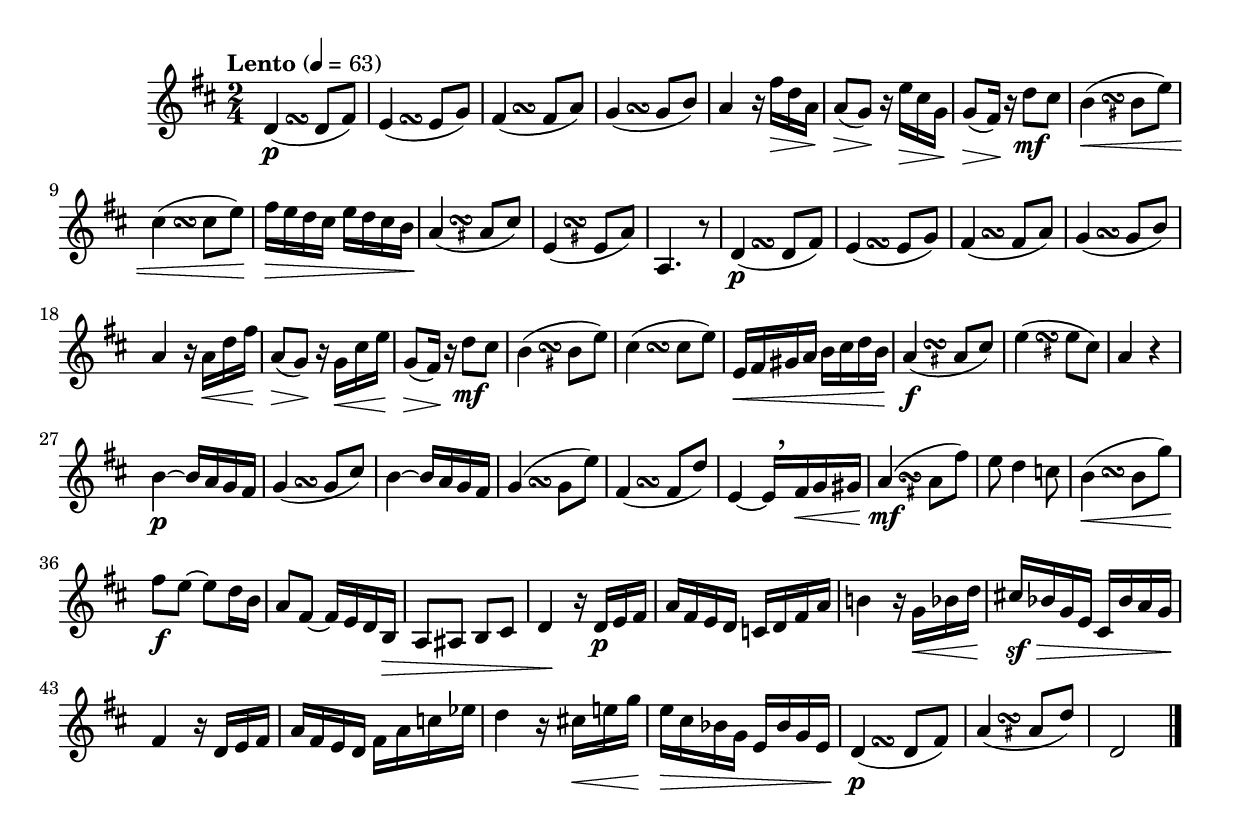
\version "2.22.0"

\include "../turn-markup.ily"

\relative {
  \language "english"

  \transposition f

  \tempo "Lento" 4=63

  \key d \major
  \time 2/4

  \textLengthOn
  \override TextScript.extra-spacing-width = #'(-0.5 . 0.5)
  \override TextScript.outside-staff-priority = ##f

  #(define measures-one-to-four #{
    \relative {
      \override TextScript.Y-offset = #-1.5
      <<
        { d'4( \p 8 f-sharp) | }
        { s8 s^\turn-markup }
      >>
      <<
        { e4( 8 g) | }
        { s8 s^\turn-markup }
      >>
      \override TextScript.Y-offset = #-0.5
      <<
        { f-sharp4( 8 a) | }
        { s8 s^\turn-markup }
      >>
      <<
        { g4( 8 b) | }
        { s8 s^\turn-markup }
      >>
    }
  #})

  \measures-one-to-four
  a'4 r16 f-sharp' \> d a |
  a8( \> g) \! r16 e' \> c-sharp g |
  g8( \> f-sharp16) \! r d'8 \mf c-sharp |
  \override TextScript.Y-offset = #0.5
  <<
    {
      b4( \< 8 e) |
      c-sharp4( 8 e) |
    }
    {
      s8 s^#(turn-with-accidentals (markup #:null) (markup #:sharp)) s4
      s8 s^\turn-markup
    }
  >>
  f-sharp16 \> e d c-sharp e d c-sharp b \! |
  <<
    {
      \stemUp a4( 8 c-sharp) \stemNeutral |
      e,4( 8 a) |
    }
    {
      s8 s^#(turn-with-accidentals (markup #:null) (markup #:sharp)) s4
      s8 s_#(turn-with-accidentals (markup #:null) (markup #:sharp))
    }
  >>
  a,4. r8 |

  \measures-one-to-four
  a'4 r16 a \< d f-sharp |
  a,8( \> g) \! r16 g \< c-sharp e |
  g,8( \> f-sharp16) \! r d'8 \mf c-sharp |
  \override TextScript.Y-offset = #0.5
  <<
    {
      b4( 8 e) |
      c-sharp4( 8 e) |
    }
    {
      s8 s^#(turn-with-accidentals (markup #:null) (markup #:sharp)) s4
      s8 s^\turn-markup
    }
  >>
  e,16 \< f-sharp g-sharp a b c-sharp d b |
  <<
    { \stemUp a4( \f 8 c-sharp) \stemNeutral | }
    { s8 s^#(turn-with-accidentals (markup #:null) (markup #:sharp)) }
  >>
  \override TextScript.Y-offset = #1.5
  <<
    { e4( 8 c-sharp) | }
    { s8 s^#(turn-with-accidentals (markup #:null) (markup #:sharp)) }
  >>
  a4 r |

  b4~ \p 16 a g f-sharp |
  \override TextScript.Y-offset = #-0.5
  <<
    { g4( 8 c-sharp) }
    { s8 s_\turn-markup }
  >> |
  b4~16 a g f-sharp |
  <<
    {
      g4( 8 e') |
      f-sharp,4( 8 d') |
    }
    {
      s8 s^\turn-markup s4
      s8 s_\turn-markup
    }
  >>
  e,4~16[ \tweak Y-offset #3 \breathe f-sharp \< g g-sharp] |
  \override TextScript.Y-offset = #0
  <<
    { a4( \mf 8 f-sharp') }
    { s8 s^#(turn-with-accidentals (markup #:null) (markup #:sharp)) }
  >> |
  e8 d4 c8 |
  \override TextScript.Y-offset = #0.5
  <<
    { b4( \< 8 g') }
    { s8 s^\turn-markup }
  >> |
  f-sharp8 \f e~8 d16 b |
  a8 f-sharp~16 e d b \tweak to-barline ##f \> |
  a8 a-sharp b c-sharp |
  d4 \! r16 d \p e f-sharp |

  a16 f-sharp e d c d f-sharp a |
  b!4 r16 g \< b-flat d |
  c-sharp!16 \sf \tweak to-barline ##f \> b-flat g e c-sharp b-flat' a g |
  f-sharp4 \! r16 d e f-sharp |
  a16 f-sharp e d f-sharp a c e-flat |
  d4 r16 c-sharp! \< e! g |
  e16 \> c-sharp b-flat g e b-flat' g e |
  <<
    {
      d4( \p 8 f-sharp) |
      \stemUp a4( 8 d) \stemNeutral |
    }
    {
      \override TextScript.Y-offset = #-1.5
      s8 s_\turn-markup s4
      \override TextScript.Y-offset = #0
      s8 s^#(turn-with-accidentals (markup #:null) (markup #:sharp))
    }
  >>
  d,2 | \bar "|."
}
